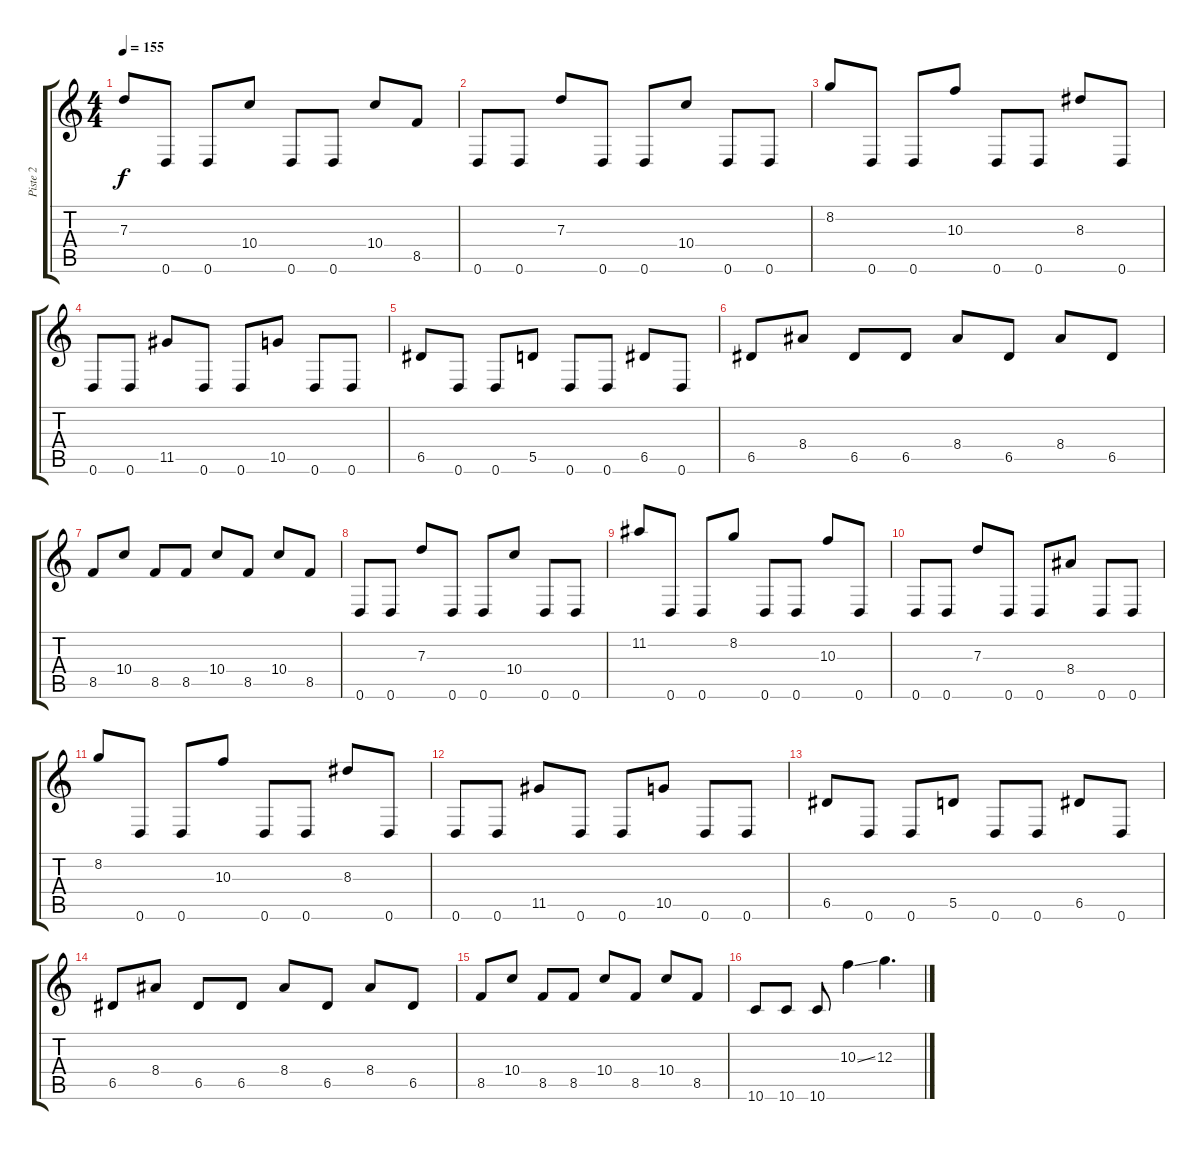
\track ("Piste 2" "Piste 2") {instrument distortionguitar}
\staff {score tabs}
\tuning (E4 B3 G3 D3 A2 D2) {hide}
\ts (4 4)
\tempo 155
\clef g2
\ks c
7.3.8{dy f} 0.6.8 0.6.8 10.4.8 0.6.8 0.6.8 10.4.8 8.5.8 |
0.6.8 0.6.8 7.3.8 0.6.8 0.6.8 10.4.8 0.6.8 0.6.8 |
8.2.8 0.6.8 0.6.8 10.3.8 0.6.8 0.6.8 8.3.8 0.6.8 |
0.6.8 0.6.8 11.5.8 0.6.8 0.6.8 10.5.8 0.6.8 0.6.8 |
6.5.8 0.6.8 0.6.8 5.5.8 0.6.8 0.6.8 6.5.8 0.6.8 |
6.5.8 8.4.8 6.5.8 6.5.8 8.4.8 6.5.8 8.4.8 6.5.8 |
8.5.8 10.4.8 8.5.8 8.5.8 10.4.8 8.5.8 10.4.8 8.5.8 |
0.6.8 0.6.8 7.3.8 0.6.8 0.6.8 10.4.8 0.6.8 0.6.8 |
11.2.8 0.6.8 0.6.8 8.2.8 0.6.8 0.6.8 10.3.8 0.6.8 |
0.6.8 0.6.8 7.3.8 0.6.8 0.6.8 8.4.8 0.6.8 0.6.8 |
8.2.8 0.6.8 0.6.8 10.3.8 0.6.8 0.6.8 8.3.8 0.6.8 |
0.6.8 0.6.8 11.5.8 0.6.8 0.6.8 10.5.8 0.6.8 0.6.8 |
6.5.8 0.6.8 0.6.8 5.5.8 0.6.8 0.6.8 6.5.8 0.6.8 |
6.5.8 8.4.8 6.5.8 6.5.8 8.4.8 6.5.8 8.4.8 6.5.8 |
8.5.8 10.4.8 8.5.8 8.5.8 10.4.8 8.5.8 10.4.8 8.5.8 |
10.6.8{balance 8} 10.6.8 10.6.8 10.3{ss}.4 12.3.4{d}
